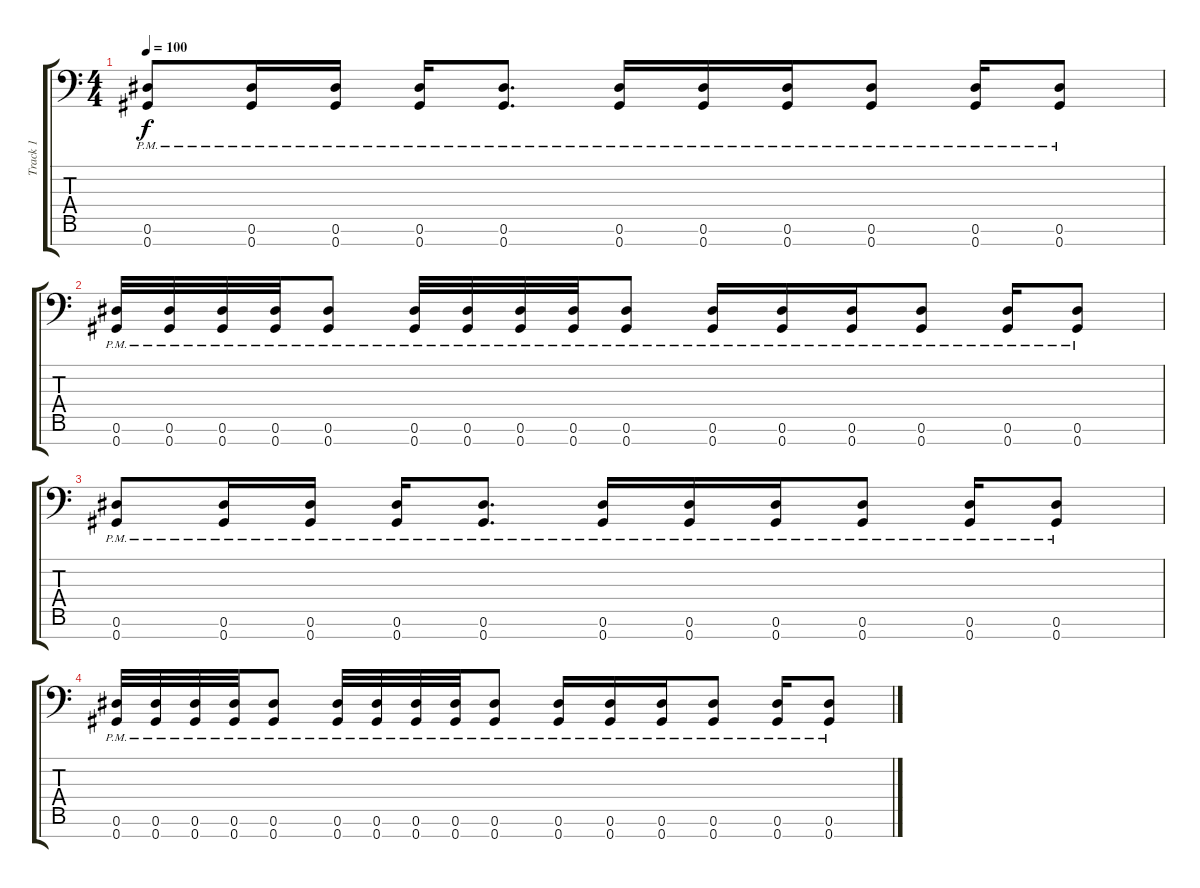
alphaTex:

\track ("Track 1" "Track 1") {instrument distortionguitar}
\staff {score tabs}
\tuning (Eb4 Bb3 Gb3 Db3 Ab2 Eb2 Ab1) {hide}
\ts (4 4)
\tempo 100
\clef f4
\ks c
(0.6{pm} 0.7{pm}).8{dy f} (0.6{pm} 0.7{pm}).16 (0.6{pm} 0.7{pm}).16 (0.6{pm} 0.7{pm}).16 (0.6{pm} 0.7{pm}).8{d} (0.6{pm} 0.7{pm}).16 (0.6{pm} 0.7{pm}).16 (0.6{pm} 0.7{pm}).16 (0.6{pm} 0.7{pm}).8 (0.6{pm} 0.7{pm}).16 (0.6{pm} 0.7{pm}).8 |
(0.6{pm} 0.7{pm}).32 (0.6{pm} 0.7{pm}).32 (0.6{pm} 0.7{pm}).32 (0.6{pm} 0.7{pm}).32 (0.6{pm} 0.7{pm}).8 (0.6{pm} 0.7{pm}).32 (0.6{pm} 0.7{pm}).32 (0.6{pm} 0.7{pm}).32 (0.6{pm} 0.7{pm}).32 (0.6{pm} 0.7{pm}).8 (0.6{pm} 0.7{pm}).16 (0.6{pm} 0.7{pm}).16 (0.6{pm} 0.7{pm}).16 (0.6{pm} 0.7{pm}).8 (0.6{pm} 0.7{pm}).16 (0.6{pm} 0.7{pm}).8 |
(0.6{pm} 0.7{pm}).8 (0.6{pm} 0.7{pm}).16 (0.6{pm} 0.7{pm}).16 (0.6{pm} 0.7{pm}).16 (0.6{pm} 0.7{pm}).8{d} (0.6{pm} 0.7{pm}).16 (0.6{pm} 0.7{pm}).16 (0.6{pm} 0.7{pm}).16 (0.6{pm} 0.7{pm}).8 (0.6{pm} 0.7{pm}).16 (0.6{pm} 0.7{pm}).8 |
(0.6{pm} 0.7{pm}).32 (0.6{pm} 0.7{pm}).32 (0.6{pm} 0.7{pm}).32 (0.6{pm} 0.7{pm}).32 (0.6{pm} 0.7{pm}).8 (0.6{pm} 0.7{pm}).32 (0.6{pm} 0.7{pm}).32 (0.6{pm} 0.7{pm}).32 (0.6{pm} 0.7{pm}).32 (0.6{pm} 0.7{pm}).8 (0.6{pm} 0.7{pm}).16 (0.6{pm} 0.7{pm}).16 (0.6{pm} 0.7{pm}).16 (0.6{pm} 0.7{pm}).8 (0.6{pm} 0.7{pm}).16 (0.6{pm} 0.7{pm}).8
